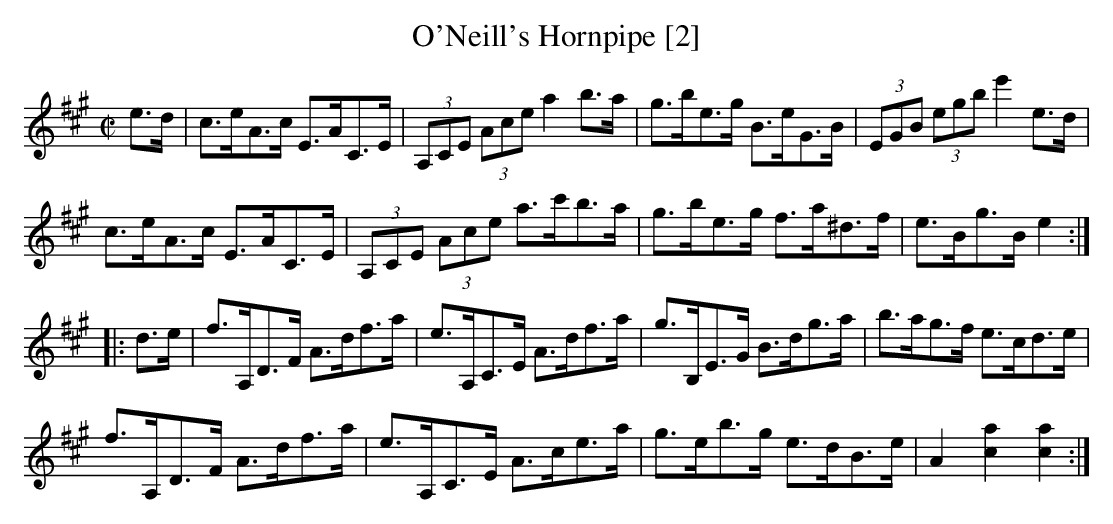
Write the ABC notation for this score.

X:1
T:O'Neill's Hornpipe [2]
M:C|
L:1/8
K:A
e>d | c>eA>c E>AC>E | (3A,CE (3Ace a2 b>a | g>be>g B>eG>B |(3EGB (3egb e'2 e>d |
c>eA>c E>AC>E | (3A,CE (3Ace a>c'b>a | g>be>g f>a^d>f | e>Bg>B e2 :|
|: d>e | f>A,D>F A>df>a | e>A,C>E A>df>a | g>B,E>G B>dg>a | b>ag>f e>cd>e |
f>A,D>F A>df>a | e>A,C>E A>ce>a |g>eb>g e>dB>e | A2 [c2a2] [c2a2] :|]
